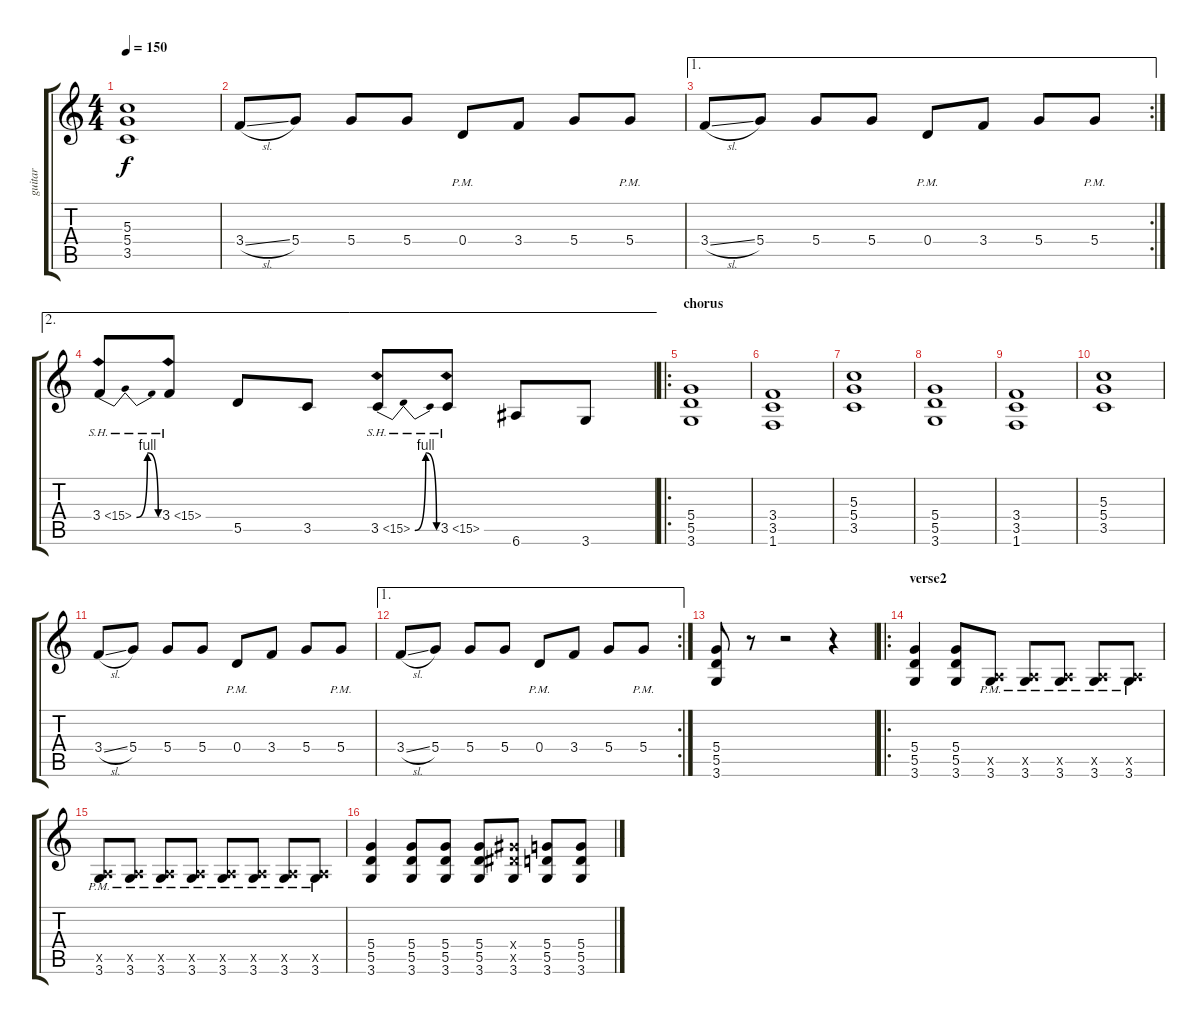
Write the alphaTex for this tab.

\track ("guitar" "guitar") {instrument distortionguitar}
\staff {score tabs}
\tuning (E4 B3 G3 D3 A2 E2) {hide}
\ts (4 4)
\tempo 150
\clef g2
\ks c
(5.3 5.4 3.5).1{dy f} |
3.4{sl}.8 5.4.8 5.4.8 5.4.8 0.4{pm}.8 3.4.8 5.4.8 5.4{pm}.8 |
\ae 1
\rc 2
3.4{sl}.8 5.4.8 5.4.8 5.4.8 0.4{pm}.8 3.4.8 5.4.8 5.4{pm}.8 |
\ae 2
3.4{be (bendrelease 0 0 30 4 30 4 60 0) sh 12}.8 3.4{sh 12}.8 5.5.8 3.5.8 3.5{be (bendrelease 0 0 30 4 30 4 60 0) sh 12}.8 3.5{sh 12}.8 6.6.8 3.6.8 |
\ro
\section ("" "chorus")
(5.4 5.5 3.6).1 |
(3.4 3.5 1.6).1 |
(5.3 5.4 3.5).1 |
(5.4 5.5 3.6).1 |
(3.4 3.5 1.6).1 |
(5.3 5.4 3.5).1 |
3.4{sl}.8 5.4.8 5.4.8 5.4.8 0.4{pm}.8 3.4.8 5.4.8 5.4{pm}.8 |
\ae 1
\rc 2
3.4{sl}.8 5.4.8 5.4.8 5.4.8 0.4{pm}.8 3.4.8 5.4.8 5.4{pm}.8 |
(5.4 5.5 3.6).8 r.8 r.2 r.4 |
\ro
\section ("" "verse2")
(5.4 5.5 3.6).4 (5.4 5.5 3.6).8 (0.5{x} 3.6{pm}).8 (0.5{x} 3.6{pm}).8 (0.5{x} 3.6{pm}).8 (0.5{x} 3.6{pm}).8 (0.5{x} 3.6{pm}).8 |
(0.5{x} 3.6{pm}).8 (0.5{x} 3.6{pm}).8 (0.5{x} 3.6{pm}).8 (0.5{x} 3.6{pm}).8 (0.5{x} 3.6{pm}).8 (0.5{x} 3.6{pm}).8 (0.5{x} 3.6{pm}).8 (0.5{x} 3.6{pm}).8 |
(5.4 5.5 3.6).4 (5.4 5.5 3.6).8 (5.4 5.5 3.6).8 (5.4 5.5 3.6).8 (6.4{x} 6.5{x} 3.6).8 (5.4 5.5 3.6).8 (5.4 5.5 3.6).8
